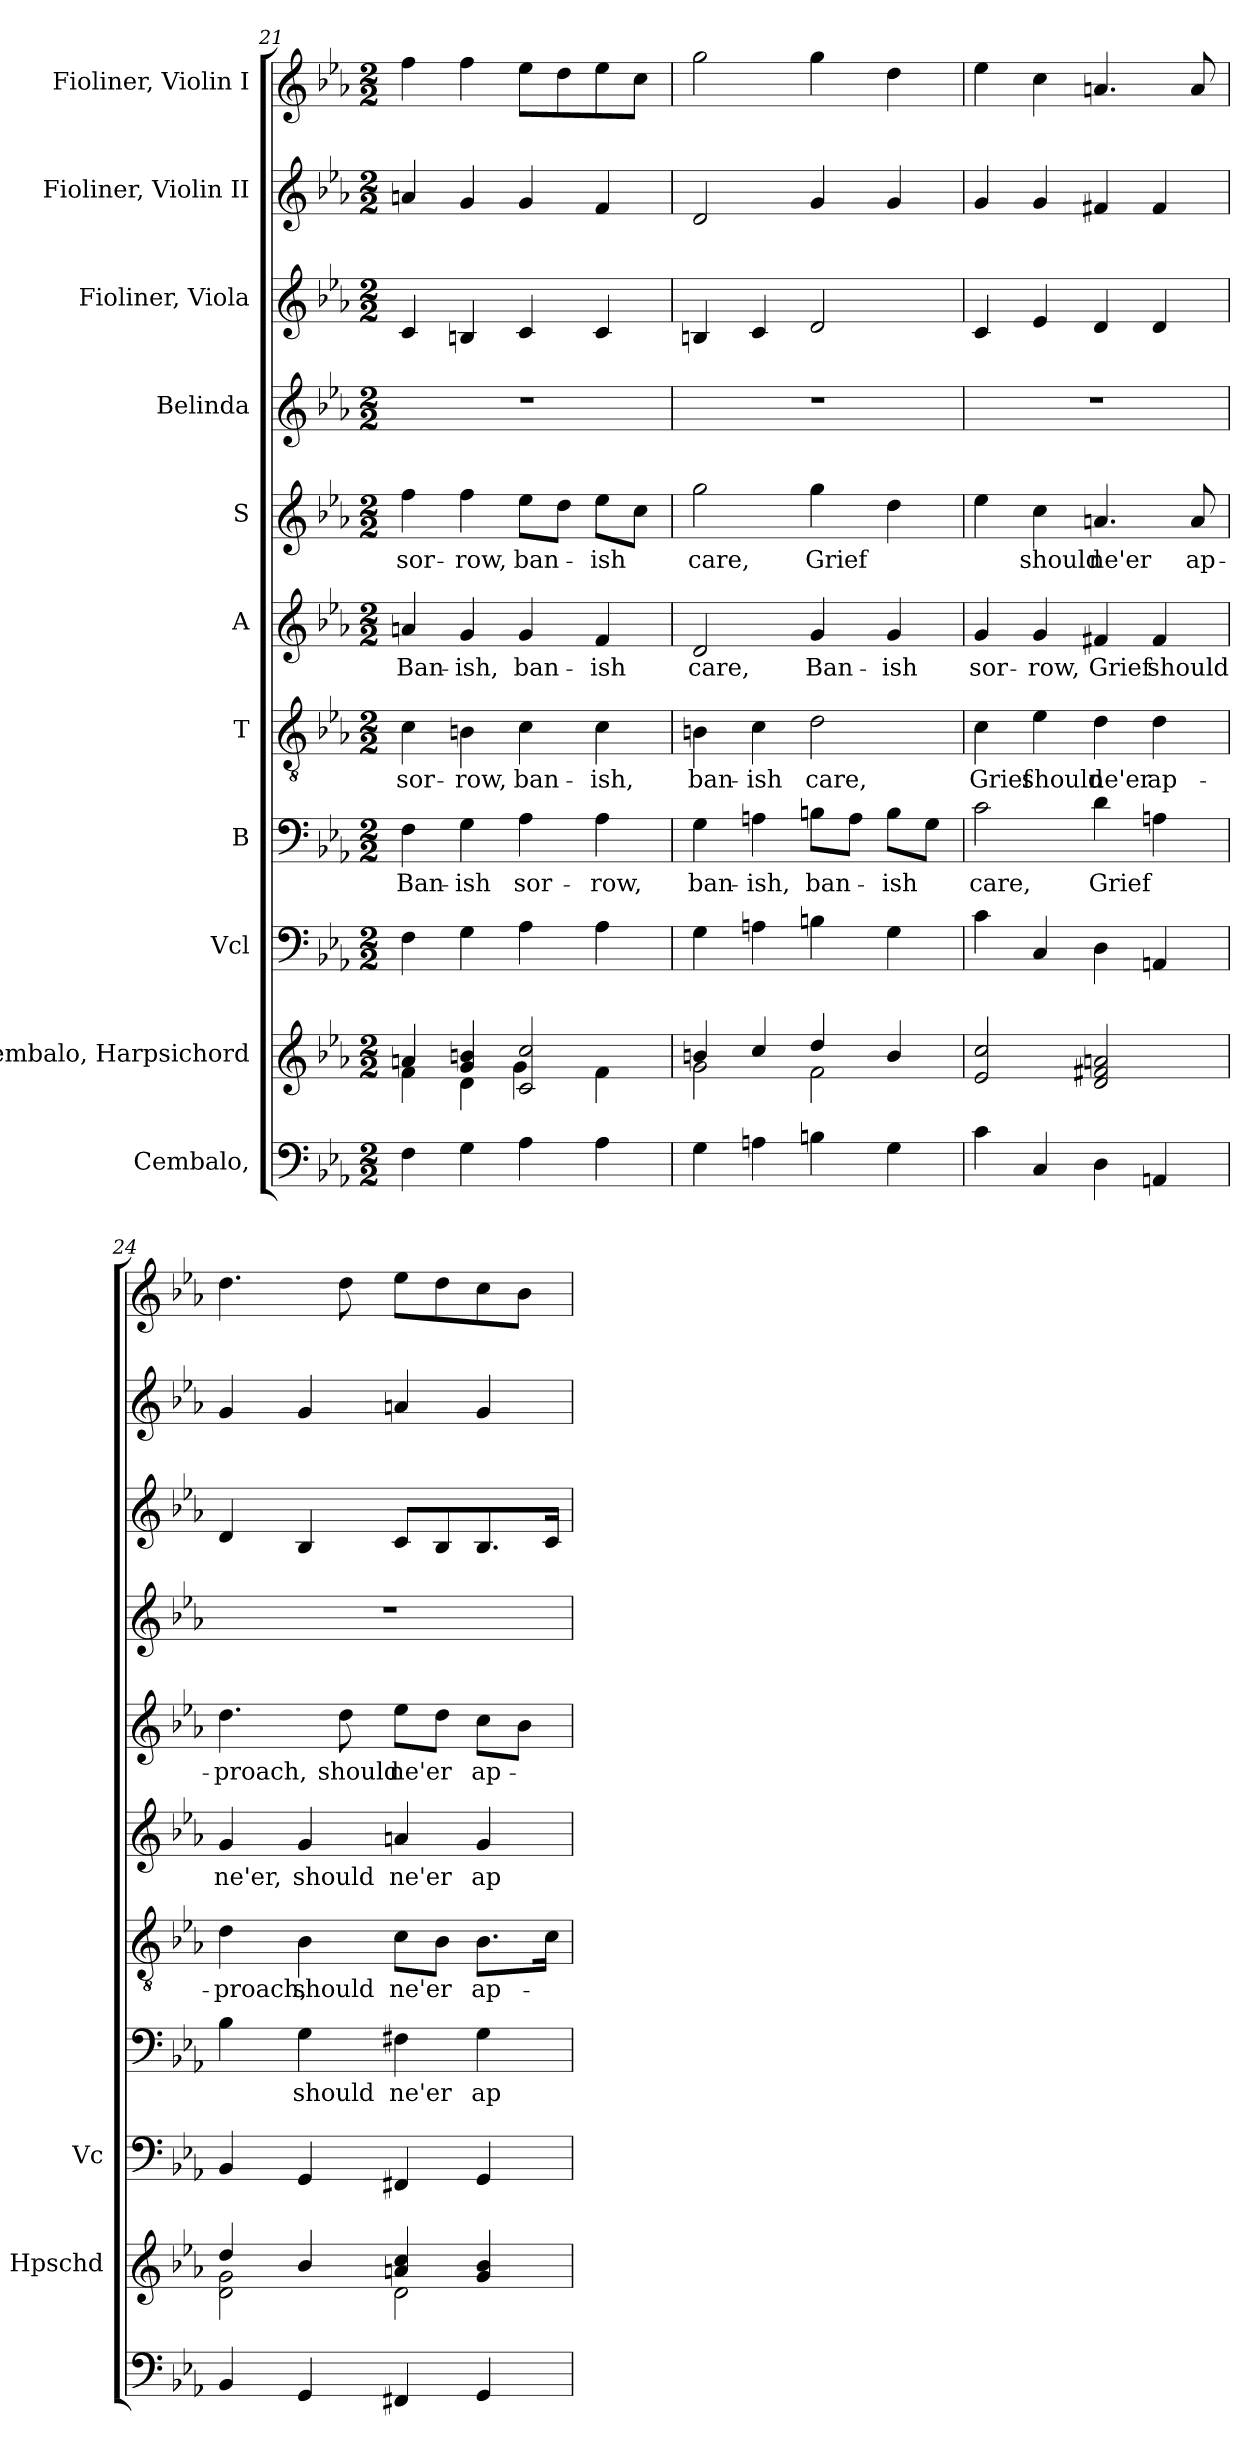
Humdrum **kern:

**kern	**kern	**kern	**kern	**text	**kern	**text	**kern	**text	**kern	**text	**kern	**kern	**kern	**kern
*part11	*part10	*part9	*part8	*part8	*part7	*part7	*part6	*part6	*part5	*part5	*part4	*part3	*part2	*part1
*staff11	*staff10	*staff9	*staff8	*staff8	*staff7	*staff7	*staff6	*staff6	*staff5	*staff5	*staff4	*staff3	*staff2	*staff1
*I"Cembalo,	*I"Cembalo, Harpsichord	*I"Vcl	*I"B	*	*I"T	*	*I"A	*	*I"S	*	*I"Belinda	*I"Fioliner, Viola	*I"Fioliner, Violin II	*I"Fioliner, Violin I
*	*I'Hpschd	*I'Vc	*	*	*	*	*	*	*	*	*	*	*	*
!!LO:PB:g=z
*clefF4	*clefG2	*clefF4	*clefF4	*	*clefGv2	*	*clefG2	*	*clefG2	*	*clefG2	*clefG2	*clefG2	*clefG2
*k[b-e-a-]	*k[b-e-a-]	*k[b-e-a-]	*k[b-e-a-]	*	*k[b-e-a-]	*	*k[b-e-a-]	*	*k[b-e-a-]	*	*k[b-e-a-]	*k[b-e-a-]	*k[b-e-a-]	*k[b-e-a-]
*M2/2	*M2/2	*M2/2	*M2/2	*	*M2/2	*	*M2/2	*	*M2/2	*	*M2/2	*M2/2	*M2/2	*M2/2
=21	=21	=21	=21	=21	=21	=21	=21	=21	=21	=21	=21	=21	=21	=21
*	*^	*	*	*	*	*	*	*	*	*	*	*	*	*
!	!	!	!	!	!LO:LY:b	!	!LO:LY:b	!	!LO:LY:b	!	!LO:LY:b	!	!	!	!
4F\	4an/	4f\	4F\	4F\	Ban-	4c\	sor-	4an/	Ban-	4ff\	sor-	1r	4c/	4an/	4ff\
!	!	!	!	!	!LO:LY:b	!	!LO:LY:b	!	!LO:LY:b	!	!LO:LY:b	!	!	!	!
4G\	4g/ 4bn/	4d\	4G\	4G\	-ish	4Bn\	-row,	4g/	-ish,	4ff\	-row,	.	4Bn/	4g/	4ff\
!	!	!	!	!	!LO:LY:b	!	!LO:LY:b	!	!LO:LY:b	!	!LO:LY:b	!	!	!	!
4A-\	2c/ 2cc/	4g\	4A-\	4A-\	sor-	4c\	ban-	4g/	ban-	8ee-\L	ban-	.	4c/	4g/	8ee-\L
.	.	.	.	.	.	.	.	.	.	8dd\J	.	.	.	.	8dd\
!	!	!	!	!	!LO:LY:b	!	!LO:LY:b	!	!LO:LY:b	!	!LO:LY:b	!	!	!	!
4A-\	.	4f\	4A-\	4A-\	-row,	4c\	-ish,	4f/	-ish	8ee-\L	-ish	.	4c/	4f/	8ee-\
.	.	.	.	.	.	.	.	.	.	8cc\J	.	.	.	.	8cc\J
=22	=22	=22	=22	=22	=22	=22	=22	=22	=22	=22	=22	=22	=22	=22	=22
!	!	!	!	!	!LO:LY:b	!	!LO:LY:b	!	!LO:LY:b	!	!LO:LY:b	!	!	!	!
4G\	4bn/	2g\	4G\	4G\	ban-	4Bn\	ban-	2d/	care,	2gg\	care,	1r	4Bn/	2d/	2gg\
!	!	!	!	!	!LO:LY:b	!	!LO:LY:b	!	!	!	!	!	!	!	!
4An\	4cc/	.	4An\	4An\	-ish,	4c\	-ish	.	.	.	.	.	4c/	.	.
!	!	!	!	!	!LO:LY:b	!	!LO:LY:b	!	!LO:LY:b	!	!LO:LY:b	!	!	!	!
4Bn\	4dd/	2f\	4Bn\	8Bn\L	ban-	2d\	care,	4g/	Ban-	4gg\	Grief	.	2d/	4g/	4gg\
.	.	.	.	8A\J	.	.	.	.	.	.	.	.	.	.	.
!	!	!	!	!	!LO:LY:b	!	!	!	!LO:LY:b	!	!	!	!	!	!
4G\	4b/	.	4G\	8B\L	-ish	.	.	4g/	-ish	4dd\	.	.	.	4g/	4dd\
.	.	.	.	8G\J	.	.	.	.	.	.	.	.	.	.	.
*	*v	*v	*	*	*	*	*	*	*	*	*	*	*	*	*
=23	=23	=23	=23	=23	=23	=23	=23	=23	=23	=23	=23	=23	=23	=23
!	!	!	!	!LO:LY:b	!	!LO:LY:b	!	!LO:LY:b	!	!	!	!	!	!
4c\	2e-/ 2cc/	4c\	2c\	care,	4c\	Grief	4g/	sor-	4ee-\	.	1r	4c/	4g/	4ee-\
!	!	!	!	!	!	!LO:LY:b	!	!LO:LY:b	!	!LO:LY:b	!	!	!	!
4C/	.	4C/	.	.	4e-\	should	4g/	-row,	4cc\	should	.	4e-/	4g/	4cc\
!	!	!	!	!LO:LY:b	!	!LO:LY:b	!	!LO:LY:b	!	!LO:LY:b	!	!	!	!
4D\	2d/ 2f#X/ 2an/	4D\	4d\	Grief	4d\	ne'er	4f#X/	Grief	4.an/	ne'er	.	4d/	4f#X/	4.an/
!	!	!	!	!	!	!LO:LY:b	!	!LO:LY:b	!	!	!	!	!	!
4AAn/	.	4AAn/	4An\	.	4d\	ap-	4f#/	should	.	.	.	4d/	4f#/	.
!	!	!	!	!	!	!	!	!	!	!LO:LY:b	!	!	!	!
.	.	.	.	.	.	.	.	.	8a/	ap-	.	.	.	8a/
!!LO:PB:g=z
=24	=24	=24	=24	=24	=24	=24	=24	=24	=24	=24	=24	=24	=24	=24
*	*^	*	*	*	*	*	*	*	*	*	*	*	*	*
!	!	!	!	!	!	!	!LO:LY:b	!	!LO:LY:b	!	!LO:LY:b	!	!	!	!
4BB-/	4dd/	2d\ 2g\	4BB-/	4B-\	.	4d\	-proach,	4g/	ne'er,	4.dd\	-proach,	1r	4d/	4g/	4.dd\
!	!	!	!	!	!LO:LY:b	!	!LO:LY:b	!	!LO:LY:b	!	!	!	!	!	!
4GG/	4b-/	.	4GG/	4G\	should	4B-\	should	4g/	should	.	.	.	4B-/	4g/	.
!	!	!	!	!	!	!	!	!	!	!	!LO:LY:b	!	!	!	!
.	.	.	.	.	.	.	.	.	.	8dd\	should	.	.	.	8dd\
!	!	!	!	!	!LO:LY:b	!	!LO:LY:b	!	!LO:LY:b	!	!LO:LY:b	!	!	!	!
4FF#X/	4an/ 4cc/	2d\	4FF#X/	4F#X\	ne'er	8c\L	ne'er	4an/	ne'er	8ee-\L	ne'er	.	8c/L	4an/	8ee-\L
.	.	.	.	.	.	8B-\J	.	.	.	8dd\J	.	.	8B-/	.	8dd\
!	!	!	!	!	!LO:LY:b	!	!LO:LY:b	!	!LO:LY:b	!	!LO:LY:b	!	!	!	!
4GG/	4g/ 4b-/	.	4GG/	4G\	ap-	8.B-\L	ap-	4g/	ap-	8cc\L	ap-	.	8.B-/	4g/	8cc\
.	.	.	.	.	.	.	.	.	.	8b-\J	.	.	.	.	8b-\J
.	.	.	.	.	.	16c\Jk	.	.	.	.	.	.	16c/Jk	.	.
*	*v	*v	*	*	*	*	*	*	*	*	*	*	*	*	*
=	=	=	=	=	=	=	=	=	=	=	=	=	=	=
*-	*-	*-	*-	*-	*-	*-	*-	*-	*-	*-	*-	*-	*-	*-
